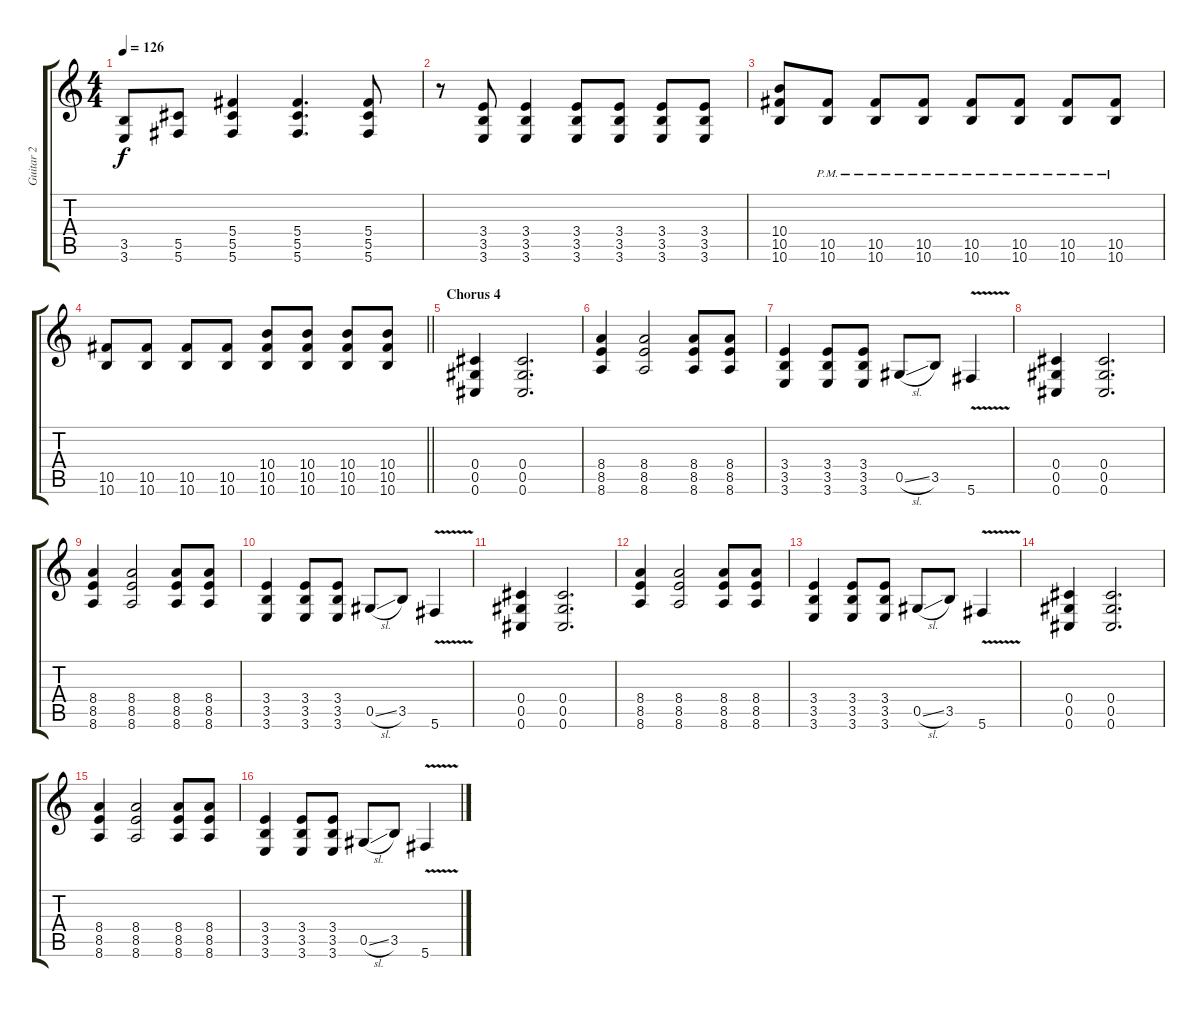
\track ("Guitar 2" "Guitar 2") {instrument distortionguitar}
\staff {score tabs}
\tuning (Eb4 Bb3 Gb3 Db3 Ab2 Db2) {hide}
\ts (4 4)
\tempo 126
\clef g2
\ks c
(3.5 3.6).8{dy f} (5.5 5.6).8 (5.4 5.5 5.6).4 (5.4 5.5 5.6).4{d} (5.4 5.5 5.6).8 |
r.8 (3.4 3.5 3.6).8 (3.4 3.5 3.6).4 (3.4 3.5 3.6).8 (3.4 3.5 3.6).8 (3.4 3.5 3.6).8 (3.4 3.5 3.6).8 |
(10.4 10.5 10.6).8 (10.5{pm} 10.6{pm}).8 (10.5{pm} 10.6{pm}).8 (10.5{pm} 10.6{pm}).8 (10.5{pm} 10.6{pm}).8 (10.5{pm} 10.6{pm}).8 (10.5{pm} 10.6{pm}).8 (10.5{pm} 10.6{pm}).8 |
\barLineRight lightlight
(10.5 10.6).8 (10.5 10.6).8 (10.5 10.6).8 (10.5 10.6).8 (10.4 10.5 10.6).8 (10.4 10.5 10.6).8 (10.4 10.5 10.6).8 (10.4 10.5 10.6).8 |
\section ("" "Chorus 4")
(0.4 0.5 0.6).4 (0.4 0.5 0.6).2{d} |
(8.4 8.5 8.6).4 (8.4 8.5 8.6).2 (8.4 8.5 8.6).8 (8.4 8.5 8.6).8 |
(3.4 3.5 3.6).4 (3.4 3.5 3.6).8 (3.4 3.5 3.6).8 0.5{sl}.8 3.5.8 5.6{v}.4 |
(0.4 0.5 0.6).4 (0.4 0.5 0.6).2{d} |
(8.4 8.5 8.6).4 (8.4 8.5 8.6).2 (8.4 8.5 8.6).8 (8.4 8.5 8.6).8 |
(3.4 3.5 3.6).4 (3.4 3.5 3.6).8 (3.4 3.5 3.6).8 0.5{sl}.8 3.5.8 5.6{v}.4 |
(0.4 0.5 0.6).4 (0.4 0.5 0.6).2{d} |
(8.4 8.5 8.6).4 (8.4 8.5 8.6).2 (8.4 8.5 8.6).8 (8.4 8.5 8.6).8 |
(3.4 3.5 3.6).4 (3.4 3.5 3.6).8 (3.4 3.5 3.6).8 0.5{sl}.8 3.5.8 5.6{v}.4 |
(0.4 0.5 0.6).4 (0.4 0.5 0.6).2{d} |
(8.4 8.5 8.6).4 (8.4 8.5 8.6).2 (8.4 8.5 8.6).8 (8.4 8.5 8.6).8 |
(3.4 3.5 3.6).4 (3.4 3.5 3.6).8 (3.4 3.5 3.6).8 0.5{sl}.8 3.5.8 5.6{v}.4
